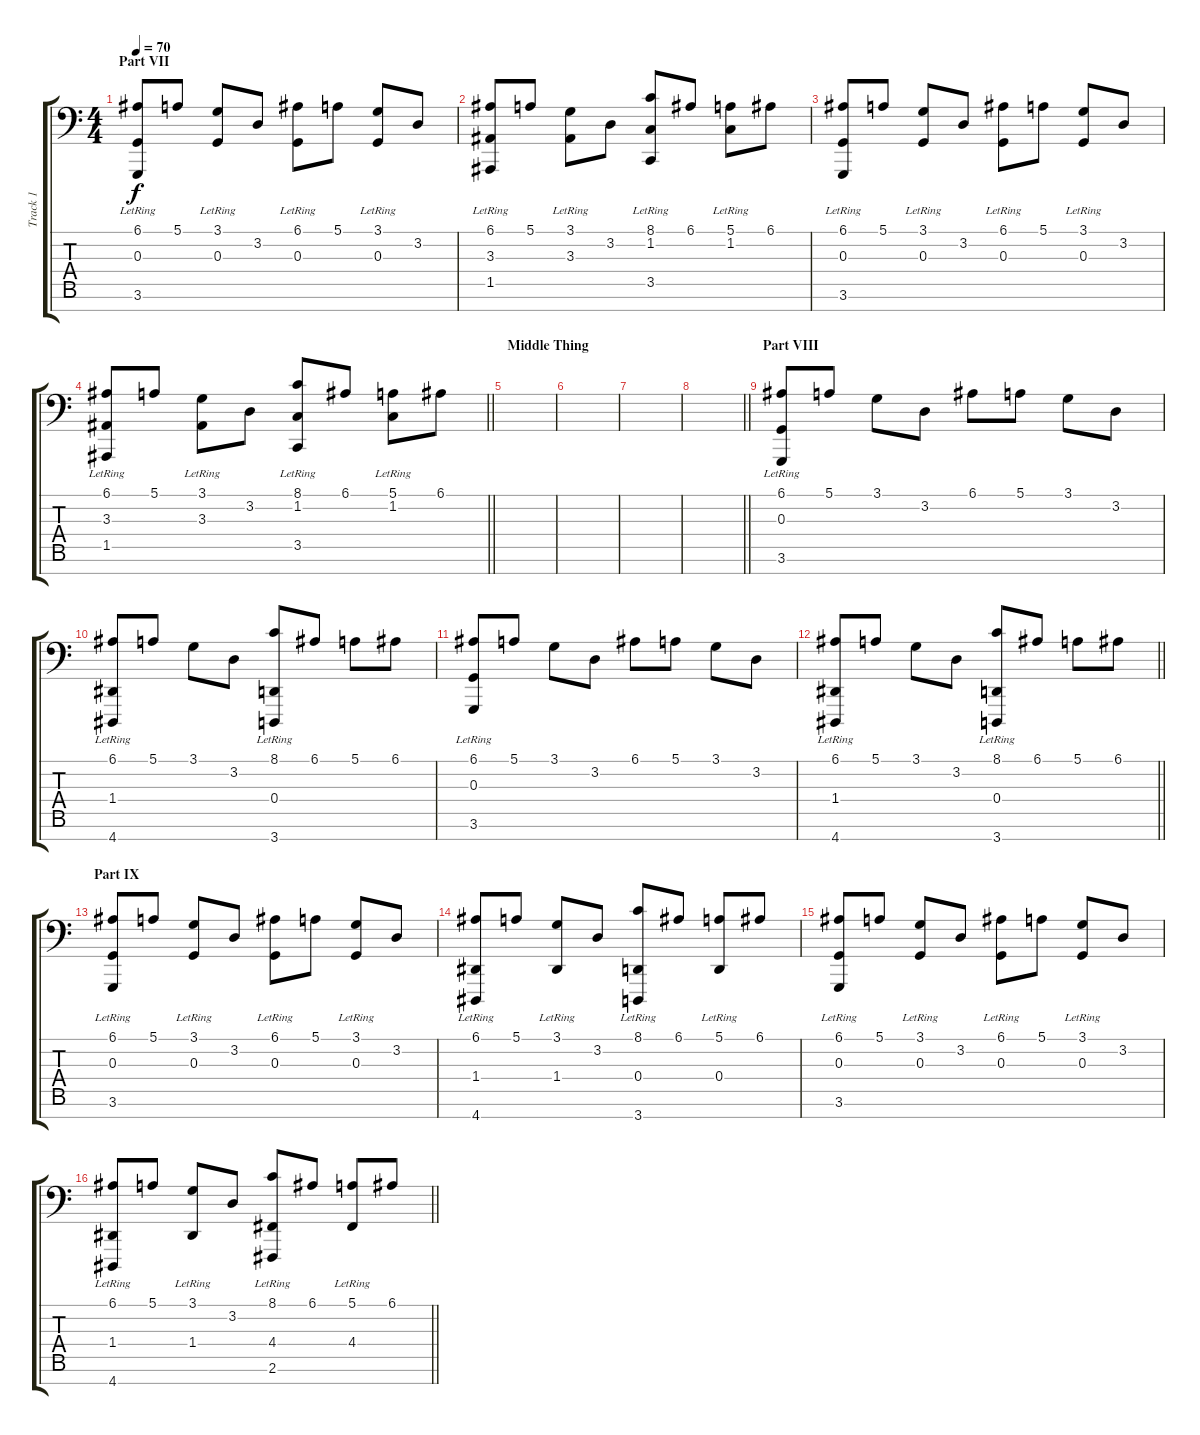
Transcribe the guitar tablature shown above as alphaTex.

\track ("Track 1" "Track 1") {instrument brightacousticpiano}
\staff {score tabs}
\tuning (E3 B2 G2 D2 A1 E1 B0) {hide}
\ts (4 4)
\section ("" "Part VII")
\tempo 70
\clef f4
\ks c
(6.1 0.3{lr} 3.6{lr}).8{dy f} 5.1.8 (3.1 0.3{lr}).8 3.2.8 (6.1 0.3{lr}).8 5.1.8 (3.1 0.3{lr}).8 3.2.8 |
(6.1 3.3{lr} 1.5{lr}).8 5.1.8 (3.1 3.3{lr}).8 3.2.8 (8.1 1.2{lr} 3.5{lr}).8 6.1.8 (5.1 1.2{lr}).8 6.1.8 |
(6.1 0.3{lr} 3.6{lr}).8 5.1.8 (3.1 0.3{lr}).8 3.2.8 (6.1 0.3{lr}).8 5.1.8 (3.1 0.3{lr}).8 3.2.8 |
\barLineRight lightlight
(6.1 3.3{lr} 1.5{lr}).8 5.1.8 (3.1 3.3{lr}).8 3.2.8 (8.1 1.2{lr} 3.5{lr}).8 6.1.8 (5.1 1.2{lr}).8 6.1.8 |
\section ("" "Middle Thing")
|
|
|
\barLineRight lightlight
|
\section ("" "Part VIII")
(6.1 0.3{lr} 3.6{lr}).8 5.1.8 3.1.8 3.2.8 6.1.8 5.1.8 3.1.8 3.2.8 |
(6.1 1.4{lr} 4.7{lr}).8 5.1.8 3.1.8 3.2.8 (8.1 0.4{lr} 3.7{lr}).8 6.1.8 5.1.8 6.1.8 |
(6.1 0.3{lr} 3.6{lr}).8 5.1.8 3.1.8 3.2.8 6.1.8 5.1.8 3.1.8 3.2.8 |
\barLineRight lightlight
(6.1 1.4{lr} 4.7{lr}).8 5.1.8 3.1.8 3.2.8 (8.1 0.4{lr} 3.7{lr}).8 6.1.8 5.1.8 6.1.8 |
\section ("" "Part IX")
(6.1 0.3{lr} 3.6{lr}).8 5.1.8 (3.1 0.3{lr}).8 3.2.8 (6.1 0.3{lr}).8 5.1.8 (3.1 0.3{lr}).8 3.2.8 |
(6.1 1.4{lr} 4.7{lr}).8 5.1.8 (3.1 1.4{lr}).8 3.2.8 (8.1 0.4{lr} 3.7{lr}).8 6.1.8 (5.1 0.4{lr}).8 6.1.8 |
(6.1 0.3{lr} 3.6{lr}).8 5.1.8 (3.1 0.3{lr}).8 3.2.8 (6.1 0.3{lr}).8 5.1.8 (3.1 0.3{lr}).8 3.2.8 |
\barLineRight lightlight
(6.1 1.4 4.7{lr}).8 5.1.8 (3.1 1.4{lr}).8 3.2.8 (8.1 4.4{lr} 2.6{lr}).8 6.1.8 (5.1 4.4{lr}).8 6.1.8
